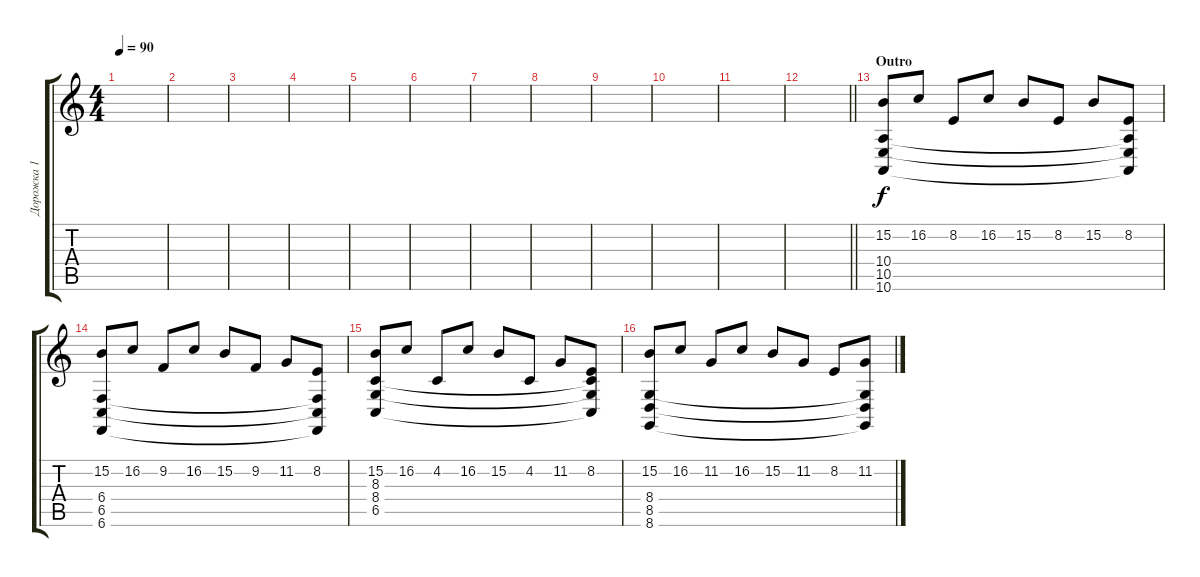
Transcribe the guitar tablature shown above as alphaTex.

\track ("Дорожка 1" "Дорожка 1") {mute instrument acousticgrandpiano}
\staff {score tabs}
\tuning (Db4 Ab3 E3 B2 Gb2 B1) {hide}
\ts (4 4)
\tempo 90
\clef g2
\ks c
|
|
|
|
|
|
|
|
|
|
|
\barLineRight lightlight
|
\section ("" "Outro")
(15.2 10.4 10.5 10.6).8 16.2.8 8.2.8 16.2.8 15.2.8 8.2.8 15.2.8 (8.2 10.4{t} 10.5{t} 10.6{t}).8 |
(15.2 6.4 6.5 6.6).8 16.2.8 9.2.8 16.2.8 15.2.8 9.2.8 11.2.8 (8.2 6.4{t} 6.5{t} 6.6{t}).8 |
(15.2 8.3 8.4 6.5).8 16.2.8 4.2.8 16.2.8 15.2.8 4.2.8 11.2.8 (8.2 8.3{t} 8.4{t} 6.5{t}).8 |
(15.2 8.4 8.5 8.6).8 16.2.8 11.2.8 16.2.8 15.2.8 11.2.8 8.2.8 (11.2 8.4{t} 8.5{t} 8.6{t}).8
